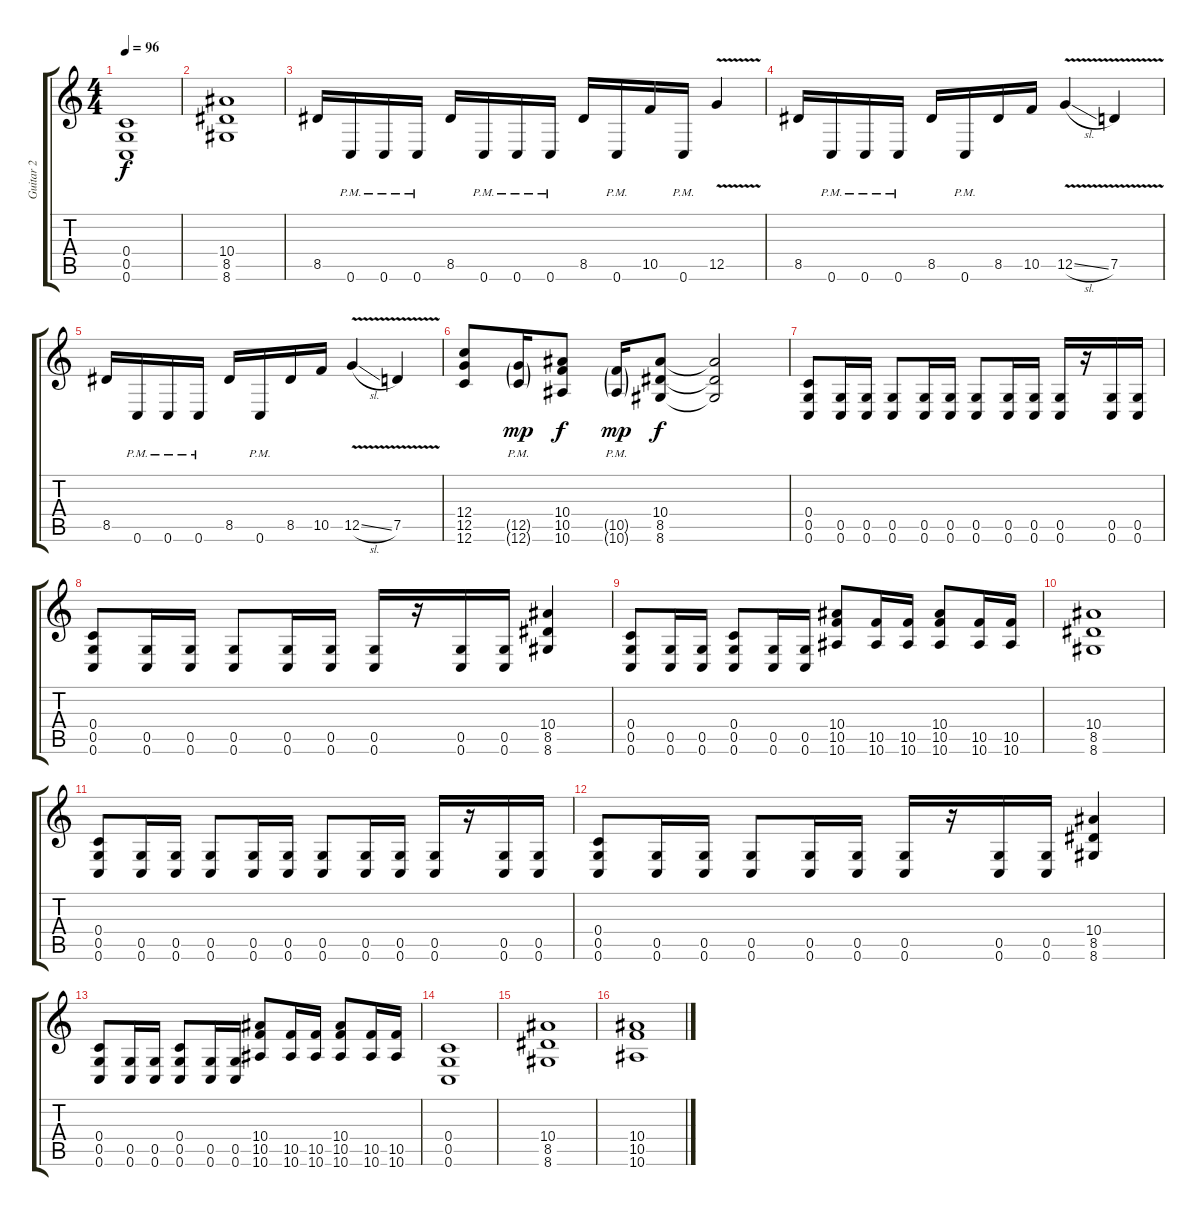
\track ("Guitar 2" "Guitar 2") {instrument distortionguitar}
\staff {score tabs}
\tuning (D4 A3 F3 C3 G2 C2) {hide}
\ts (4 4)
\tempo 96
\clef g2
\ks c
(0.4 0.5 0.6).1{dy f} |
(10.4 8.5 8.6).1 |
8.5.16 0.6{pm}.16 0.6{pm}.16 0.6{pm}.16 8.5.16 0.6{pm}.16 0.6{pm}.16 0.6{pm}.16 8.5.16 0.6{pm}.16 10.5.16 0.6{pm}.16 12.5{v}.4 |
8.5.16 0.6{pm}.16 0.6{pm}.16 0.6{pm}.16 8.5.16 0.6{pm}.16 8.5.16 10.5.16 12.5{v sl}.4 7.5{v}.4 |
8.5.16 0.6{pm}.16 0.6{pm}.16 0.6{pm}.16 8.5.16 0.6{pm}.16 8.5.16 10.5.16 12.5{v sl}.4 7.5{v}.4 |
(12.4 12.5 12.6).8 (12.5{g pm} 12.6{g pm}).16{dy mp} (10.4 10.5 10.6).8{dy f} (10.5{g pm} 10.6{g pm}).16{dy mp} (10.4 8.5 8.6).8{dy f} (10.4{t} 8.5{t} 8.6{t}).2 |
(0.4 0.5 0.6).8 (0.5 0.6).16 (0.5 0.6).16 (0.5 0.6).8 (0.5 0.6).16 (0.5 0.6).16 (0.5 0.6).8 (0.5 0.6).16 (0.5 0.6).16 (0.5 0.6).16 r.16 (0.5 0.6).16 (0.5 0.6).16 |
(0.4 0.5 0.6).8 (0.5 0.6).16 (0.5 0.6).16 (0.5 0.6).8 (0.5 0.6).16 (0.5 0.6).16 (0.5 0.6).16 r.16 (0.5 0.6).16 (0.5 0.6).16 (10.4 8.5 8.6).4 |
(0.4 0.5 0.6).8 (0.5 0.6).16 (0.5 0.6).16 (0.4 0.5 0.6).8 (0.5 0.6).16 (0.5 0.6).16 (10.4 10.5 10.6).8 (10.5 10.6).16 (10.5 10.6).16 (10.4 10.5 10.6).8 (10.5 10.6).16 (10.5 10.6).16 |
(10.4 8.5 8.6).1 |
(0.4 0.5 0.6).8 (0.5 0.6).16 (0.5 0.6).16 (0.5 0.6).8 (0.5 0.6).16 (0.5 0.6).16 (0.5 0.6).8 (0.5 0.6).16 (0.5 0.6).16 (0.5 0.6).16 r.16 (0.5 0.6).16 (0.5 0.6).16 |
(0.4 0.5 0.6).8 (0.5 0.6).16 (0.5 0.6).16 (0.5 0.6).8 (0.5 0.6).16 (0.5 0.6).16 (0.5 0.6).16 r.16 (0.5 0.6).16 (0.5 0.6).16 (10.4 8.5 8.6).4 |
(0.4 0.5 0.6).8 (0.5 0.6).16 (0.5 0.6).16 (0.4 0.5 0.6).8 (0.5 0.6).16 (0.5 0.6).16 (10.4 10.5 10.6).8 (10.5 10.6).16 (10.5 10.6).16 (10.4 10.5 10.6).8 (10.5 10.6).16 (10.5 10.6).16 |
(0.4 0.5 0.6).1 |
(10.4 8.5 8.6).1 |
(10.4 10.5 10.6).1
